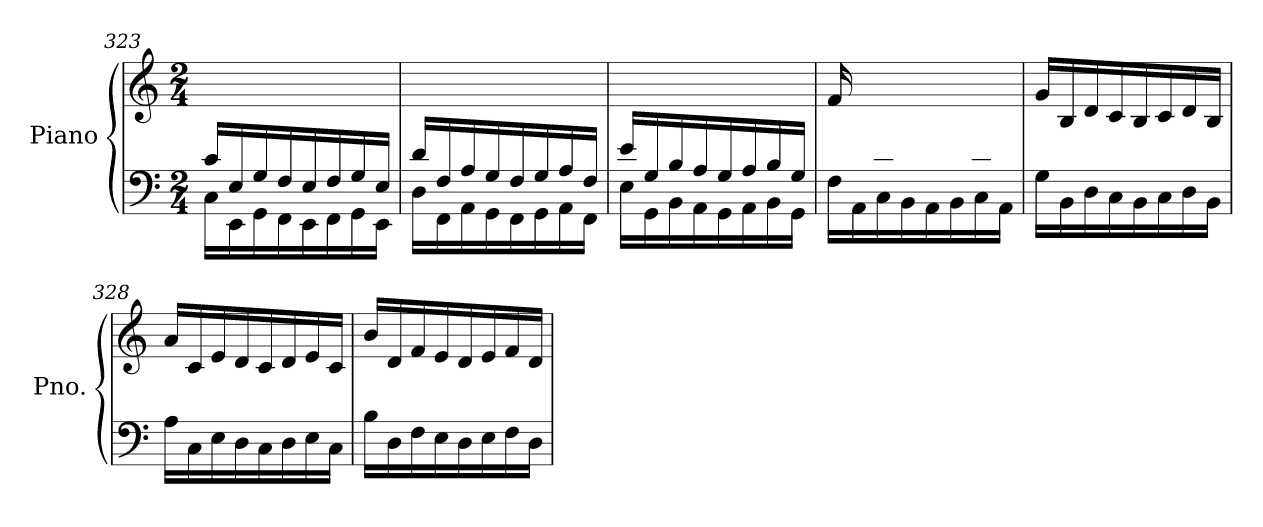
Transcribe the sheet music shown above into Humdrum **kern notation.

**kern	**kern
*part1	*part1
*staff2	*staff1
*I"Piano	*
*I'Pno.	*
*clefF4	*clefG2
*k[]	*k[]
*M2/4	*M2/4
=323	=323
*^	*
16c/LL	16C\LL	2ryy
16E/	16EE\	.
16G/	16GG\	.
16F/	16FF\	.
16E/	16EE\	.
16F/	16FF\	.
16G/	16GG\	.
16E/JJ	16EE\JJ	.
=324	=324	=324
16d/LL	16D\LL	2ryy
16F/	16FF\	.
16A/	16AA\	.
16G/	16GG\	.
16F/	16FF\	.
16G/	16GG\	.
16A/	16AA\	.
16F/JJ	16FF\JJ	.
=325	=325	=325
16e/LL	16E\LL	2ryy
16G/	16GG\	.
16B/	16BB\	.
16A/	16AA\	.
16G/	16GG\	.
16A/	16AA\	.
16B/	16BB\	.
16G/JJ	16GG\JJ	.
!!LO:LB:g=z
=326	=326	=326
16ryy	16F\LL	16f/LL
16A/	16AA\	4..ryy
16c/	16C\	.
16B/	16BB\	.
16A/	16AA\	.
16B/	16BB\	.
16c/	16C\	.
16A/JJ	16AA\JJ	.
*v	*v	*
=327	=327
16G\LL	16g/LL
16BB\	16B/
16D\	16d/
16C\	16c/
16BB\	16B/
16C\	16c/
16D\	16d/
16BB\JJ	16B/JJ
=328	=328
16A\LL	16a/LL
16C\	16c/
16E\	16e/
16D\	16d/
16C\	16c/
16D\	16d/
16E\	16e/
16C\JJ	16c/JJ
=329	=329
16B\LL	16b/LL
16D\	16d/
16F\	16f/
16E\	16e/
16D\	16d/
16E\	16e/
16F\	16f/
16D\JJ	16d/JJ
=	=
*-	*-
